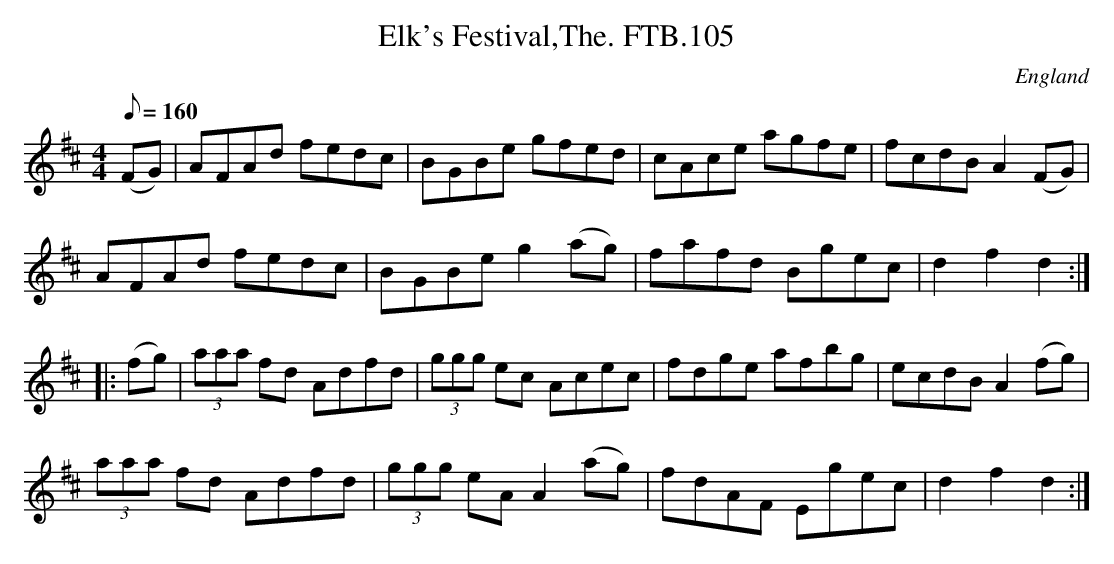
X:1
T:Elk's Festival,The. FTB.105
M:4/4
L:1/8
Q:160
O:England
K:D major
(FG)|AFAd fedc|BGBe gfed|cAce agfe|fcdBA2(FG)|
AFAd fedc|BGBeg2(ag)|fafd Bgec|d2f2d2:|
|:(fg)|(3aaa fd Adfd|(3ggg ec Acec|fdge afbg|ecdBA2(fg)|
(3aaa fd Adfd|(3ggg eAA2(ag)|fdAF Egec|d2f2d2:|
